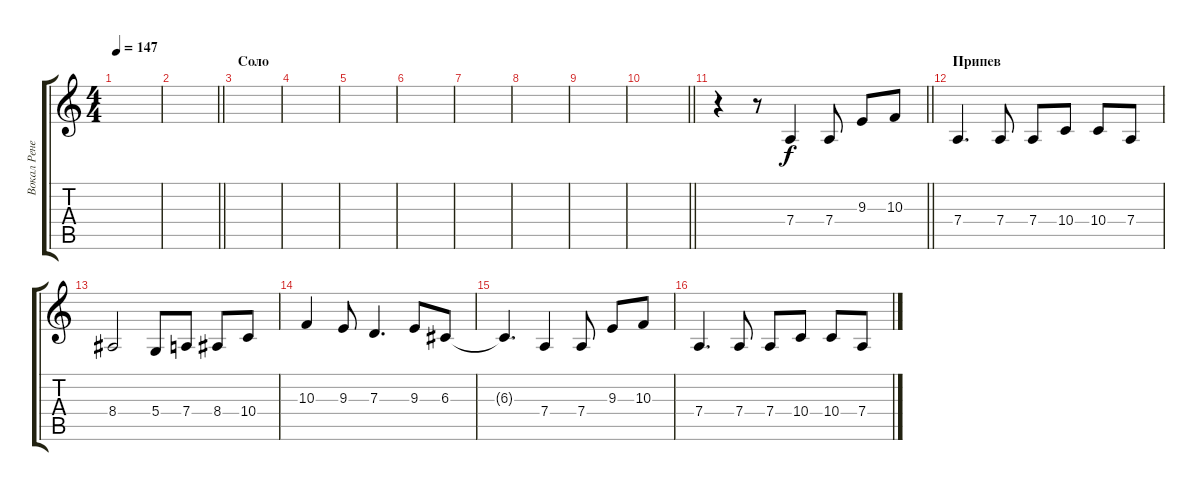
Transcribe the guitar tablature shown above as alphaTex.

\track ("Вокал Ренегат" "Вокал Рене") {instrument bassoon}
\staff {score tabs}
\tuning (E4 B3 G3 D3 A2 E2) {hide}
\ts (4 4)
\tempo 147
\clef g2
\ks c
|
\barLineRight lightlight
|
\section ("" "Соло")
|
|
|
|
|
|
|
\barLineRight lightlight
|
\barLineRight lightlight
r.4 r.8 7.4.4 7.4.8 9.3.8 10.3.8 |
\section ("" "Припев")
7.4.4{d} 7.4.8 7.4.8 10.4.8 10.4.8 7.4.8 |
8.4.2 5.4.8 7.4.8 8.4.8 10.4.8 |
10.3.4 9.3.8 7.3.4{d} 9.3.8 6.3.8 |
6.3{t}.4{d} 7.4.4 7.4.8 9.3.8 10.3.8 |
7.4.4{d} 7.4.8 7.4.8 10.4.8 10.4.8 7.4.8
